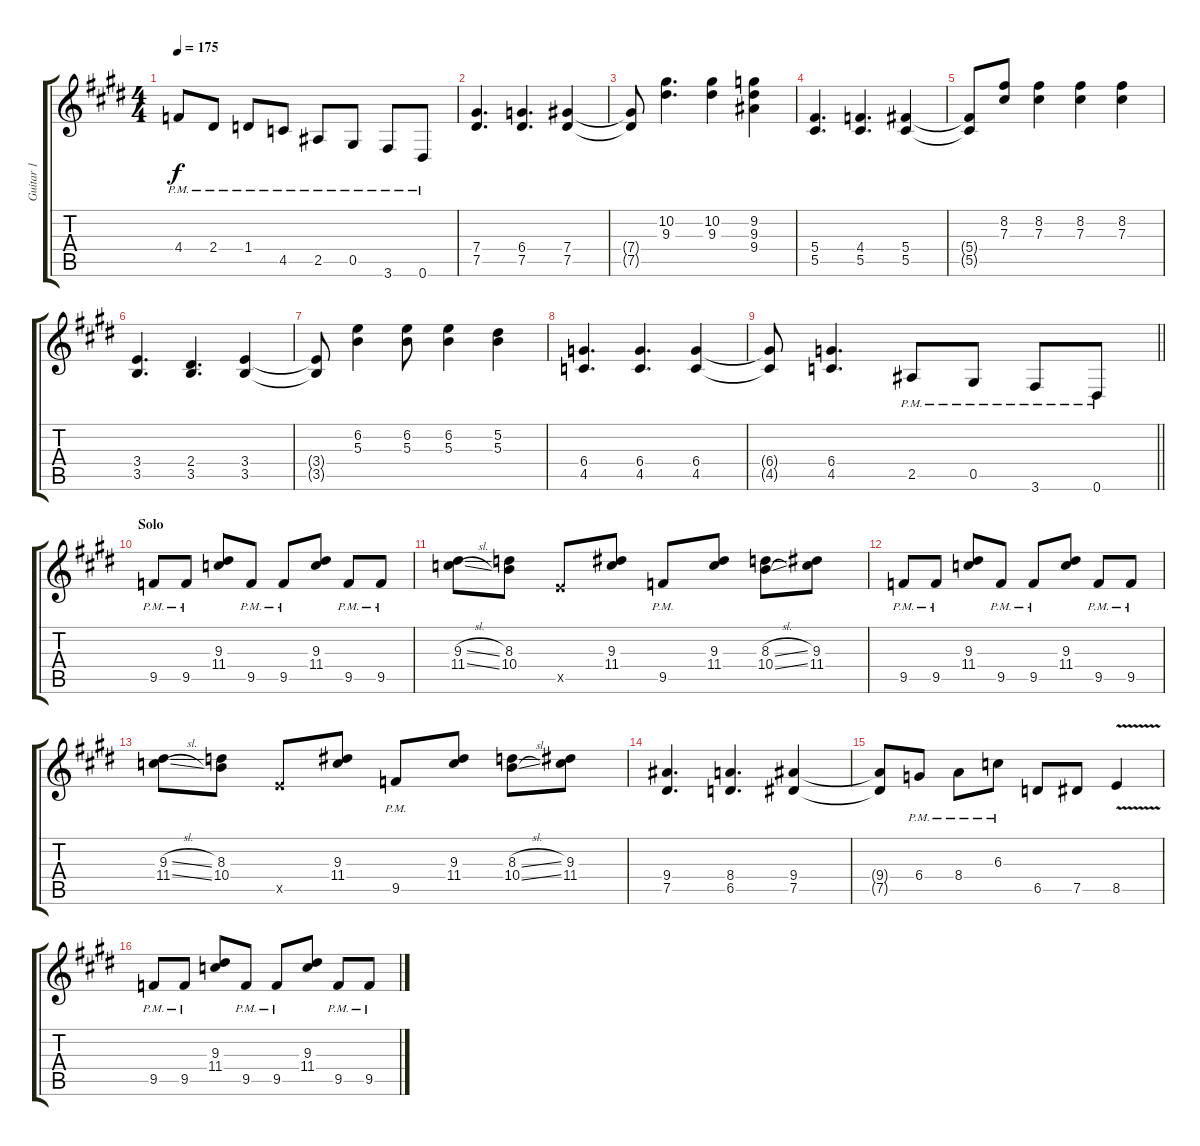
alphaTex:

\track ("Guitar 1" "Guitar 1") {instrument distortionguitar}
\staff {score tabs}
\tuning (Eb4 Bb3 Gb3 Db3 Ab2 Eb2) {hide}
\ts (4 4)
\tempo 175
\clef g2
\ks e
4.4{pm}.8{dy f} 2.4{pm}.8 1.4{pm}.8 4.5{pm}.8 2.5{pm}.8 0.5{pm}.8 3.6{pm}.8 0.6{pm}.8 |
(7.4 7.5).4{d} (6.4 7.5).4{d} (7.4 7.5).4 |
(7.4{t} 7.5{t}).8 (10.2 9.3).4{d} (10.2 9.3).4 (9.2 9.3 9.4).4 |
(5.4 5.5).4{d} (4.4 5.5).4{d} (5.4 5.5).4 |
(5.4{t} 5.5{t}).8 (8.2 7.3).8 (8.2 7.3).4 (8.2 7.3).4 (8.2 7.3).4 |
(3.4 3.5).4{d} (2.4 3.5).4{d} (3.4 3.5).4 |
(3.4{t} 3.5{t}).8 (6.2 5.3).4 (6.2 5.3).8 (6.2 5.3).4 (5.2 5.3).4 |
(6.4 4.5).4{d} (6.4 4.5).4{d} (6.4 4.5).4 |
\barLineRight lightlight
(6.4{t} 4.5{t}).8 (6.4 4.5).4{d} 2.5{pm}.8 0.5{pm}.8 3.6{pm}.8 0.6{pm}.8 |
\section ("" "Solo")
9.5{pm}.8 9.5{pm}.8 (9.3 11.4).8 9.5{pm}.8 9.5{pm}.8 (9.3 11.4).8 9.5{pm}.8 9.5{pm}.8 |
(9.3{sl} 11.4{sl}).8 (8.3 10.4).8 8.5{x}.8 (9.3 11.4).8 9.5{pm}.8 (9.3 11.4).8 (8.3{sl} 10.4{sl}).8 (9.3 11.4).8 |
9.5{pm}.8 9.5{pm}.8 (9.3 11.4).8 9.5{pm}.8 9.5{pm}.8 (9.3 11.4).8 9.5{pm}.8 9.5{pm}.8 |
(9.3{sl} 11.4{sl}).8 (8.3 10.4).8 8.5{x}.8 (9.3 11.4).8 9.5{pm}.8 (9.3 11.4).8 (8.3{sl} 10.4{sl}).8 (9.3 11.4).8 |
(9.4 7.5).4{d} (8.4 6.5).4{d} (9.4 7.5).4 |
(9.4{t} 7.5{t}).8 6.4{pm}.8 8.4{pm}.8 6.3{pm}.8 6.5.8 7.5.8 8.5{v}.4 |
9.5{pm}.8 9.5{pm}.8 (9.3 11.4).8 9.5{pm}.8 9.5{pm}.8 (9.3 11.4).8 9.5{pm}.8 9.5{pm}.8
